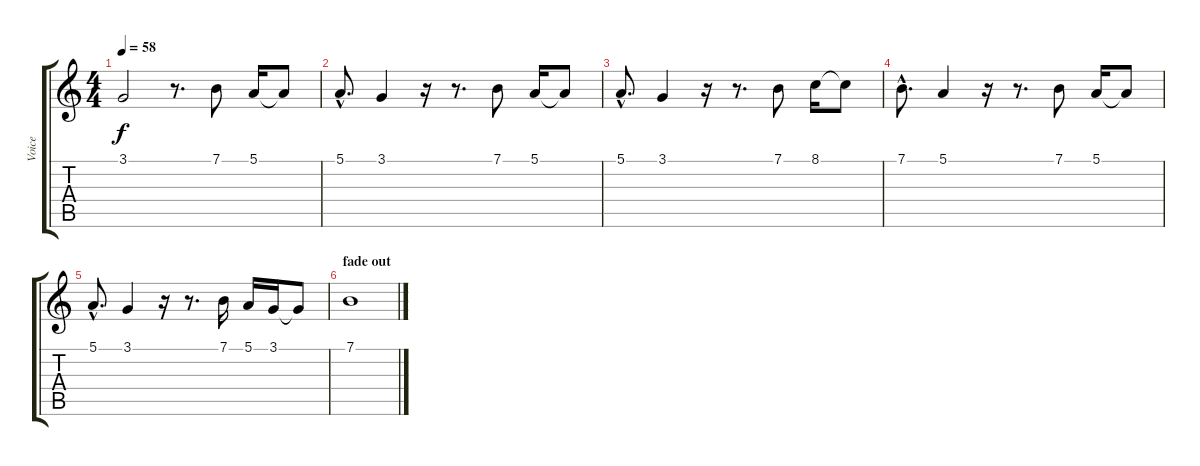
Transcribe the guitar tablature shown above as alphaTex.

\track ("Voice" "Voice") {instrument bassoon}
\staff {score tabs}
\tuning (E4 B3 G3 D3 A2 E2) {hide}
\ts (4 4)
\tempo 58
\clef g2
\ks c
3.1.2{dy f} r.8{d} 7.1.8 5.1.16 5.1{t}.8 |
5.1{hac}.8{d} 3.1.4 r.16 r.8{d} 7.1.8 5.1.16 5.1{t}.8 |
5.1{hac}.8{d} 3.1.4 r.16 r.8{d} 7.1.8 8.1.16 8.1{t}.8 |
7.1{hac}.8{d} 5.1.4 r.16 r.8{d} 7.1.8{volume 12} 5.1.16 5.1{t}.8 |
5.1{hac}.8{d volume 9} 3.1.4 r.16{volume 6} r.8{d} 7.1.16 5.1.16{volume 5} 3.1.16{volume 4} 3.1{t}.8{volume 2} |
\section ("" "fade out")
7.1.1{volume 1}
